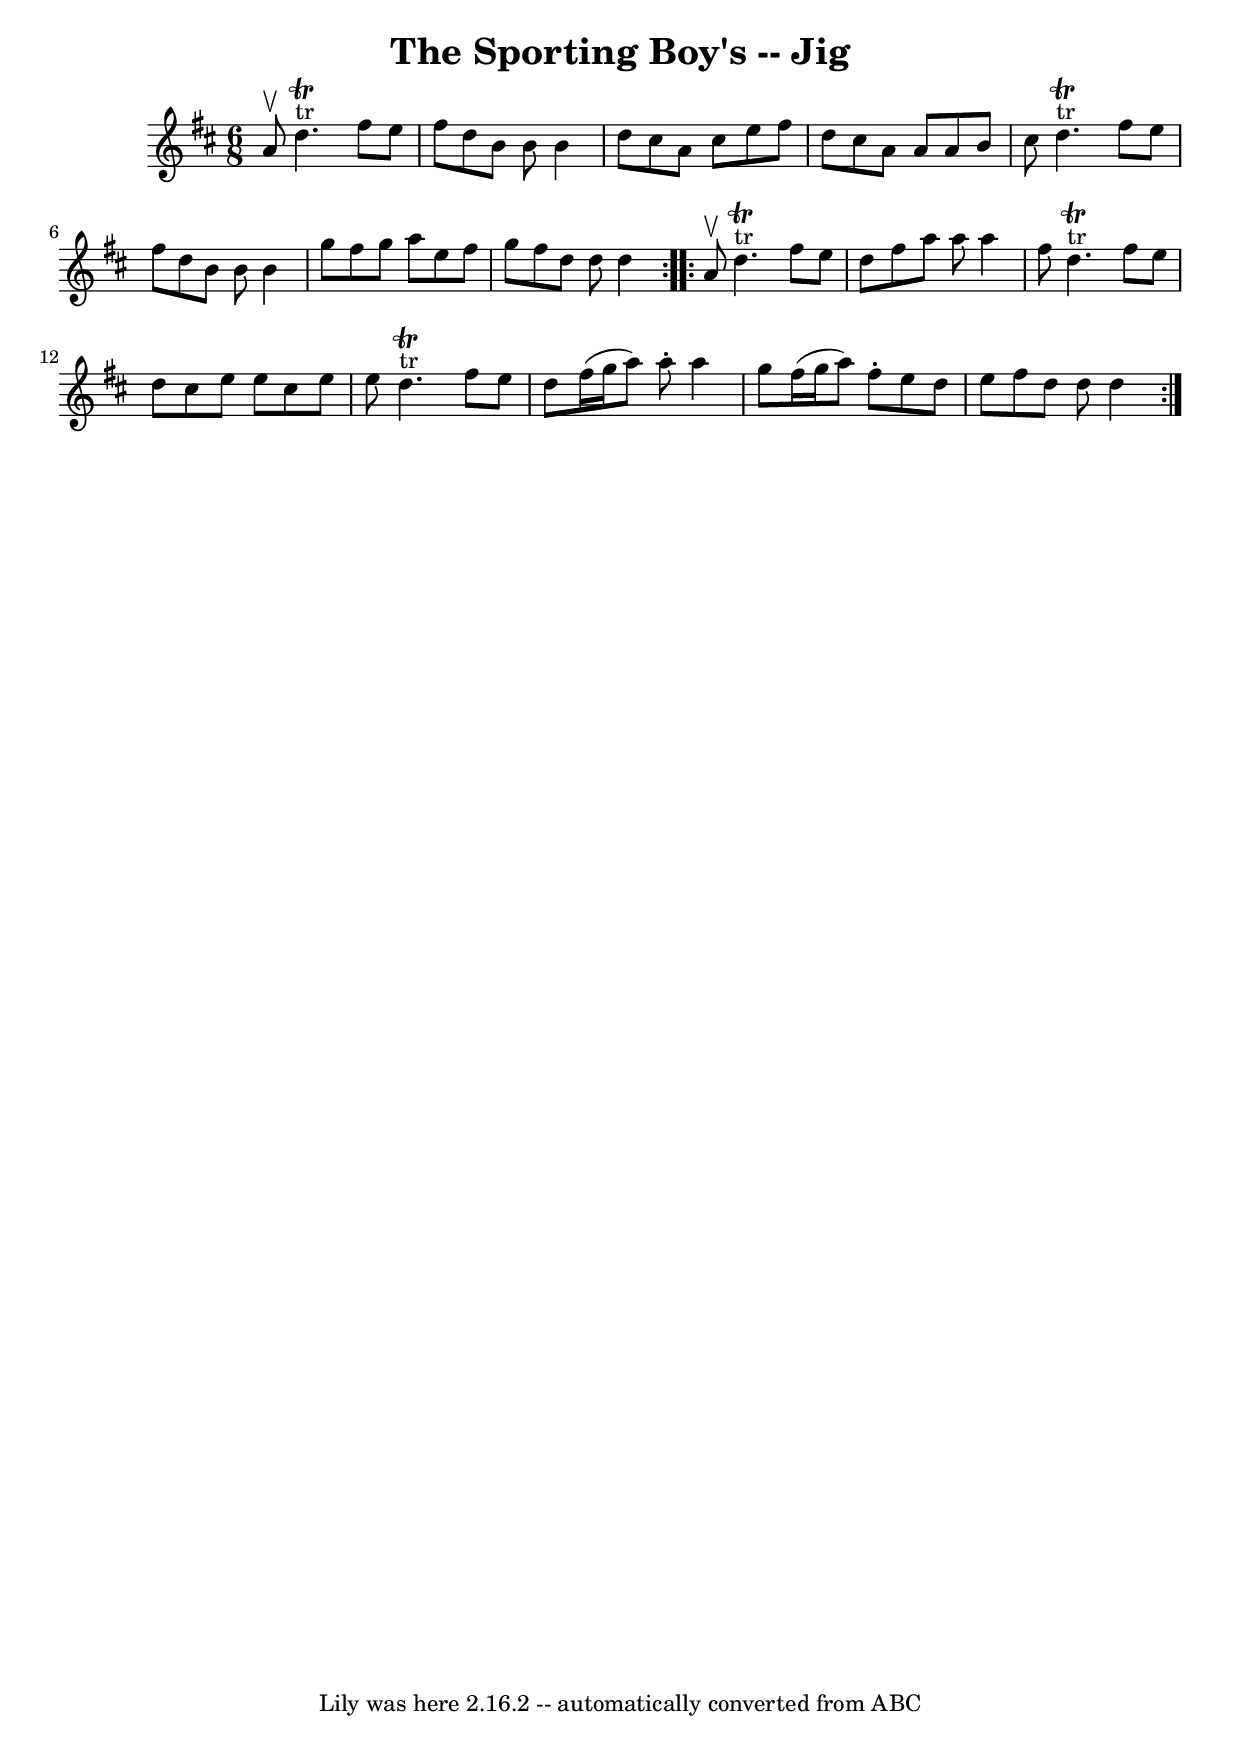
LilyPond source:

\version "2.16.2"
\include "Mammoth.ily"
\header {
  %% book = "Ryan's Mammoth Collection"
  crossRefNumber = "1"
  footnotes = "\\\\88 460"
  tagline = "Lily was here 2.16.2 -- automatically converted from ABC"
  title = "The Sporting Boy's -- Jig"

}
voicedefault =  {



  \repeat volta 2 {

    \time 6/8 
    \key d \major
    a'8^\upbow |
    d''4.^"tr"^\trill   
    fis''8 e''8 fis''8    |
    d''8 b'8 b'8 b'4 d''8    
    |
    cis''8 a'8 cis''8 e''8 fis''8 d''8    |
    
    cis''8 a'8 a'8 a'8 b'8 cis''8    |
    d''4. ^"tr"^\trill fis''8 e''8 fis''8    |
    d''8 b'8 b'8 b'4 
    g''8    |
    fis''8 g''8 a''8 e''8 fis''8 g''8    
    |
    fis''8 d''8 d''8 d''4    
  }     
  \repeat volta 2 {
    a'8 ^\upbow |
    d''4.^"tr"^\trill fis''8 e''8 d''8    |
    
    fis''8 a''8 a''8 a''4 fis''8    |
    d''4.^"tr"^\trill   
    fis''8 e''8 d''8    |
    cis''8 e''8 e''8 cis''8 e''8   
    e''8    |
    d''4.^"tr"^\trill fis''8 e''8 d''8    |
    
    fis''16 (g''16 a''8) a''8 -. a''4 g''8    |
    fis''16 
    (g''16 a''8) fis''8 -. e''8 d''8 e''8    |
    fis''8   
    d''8 d''8 d''4    
  }   

}

\score{
  <<

    \context Staff="default"
    {
      \voicedefault 
      
    }

  >>
  \layout {
    
  }
  \midi {
  }

}
